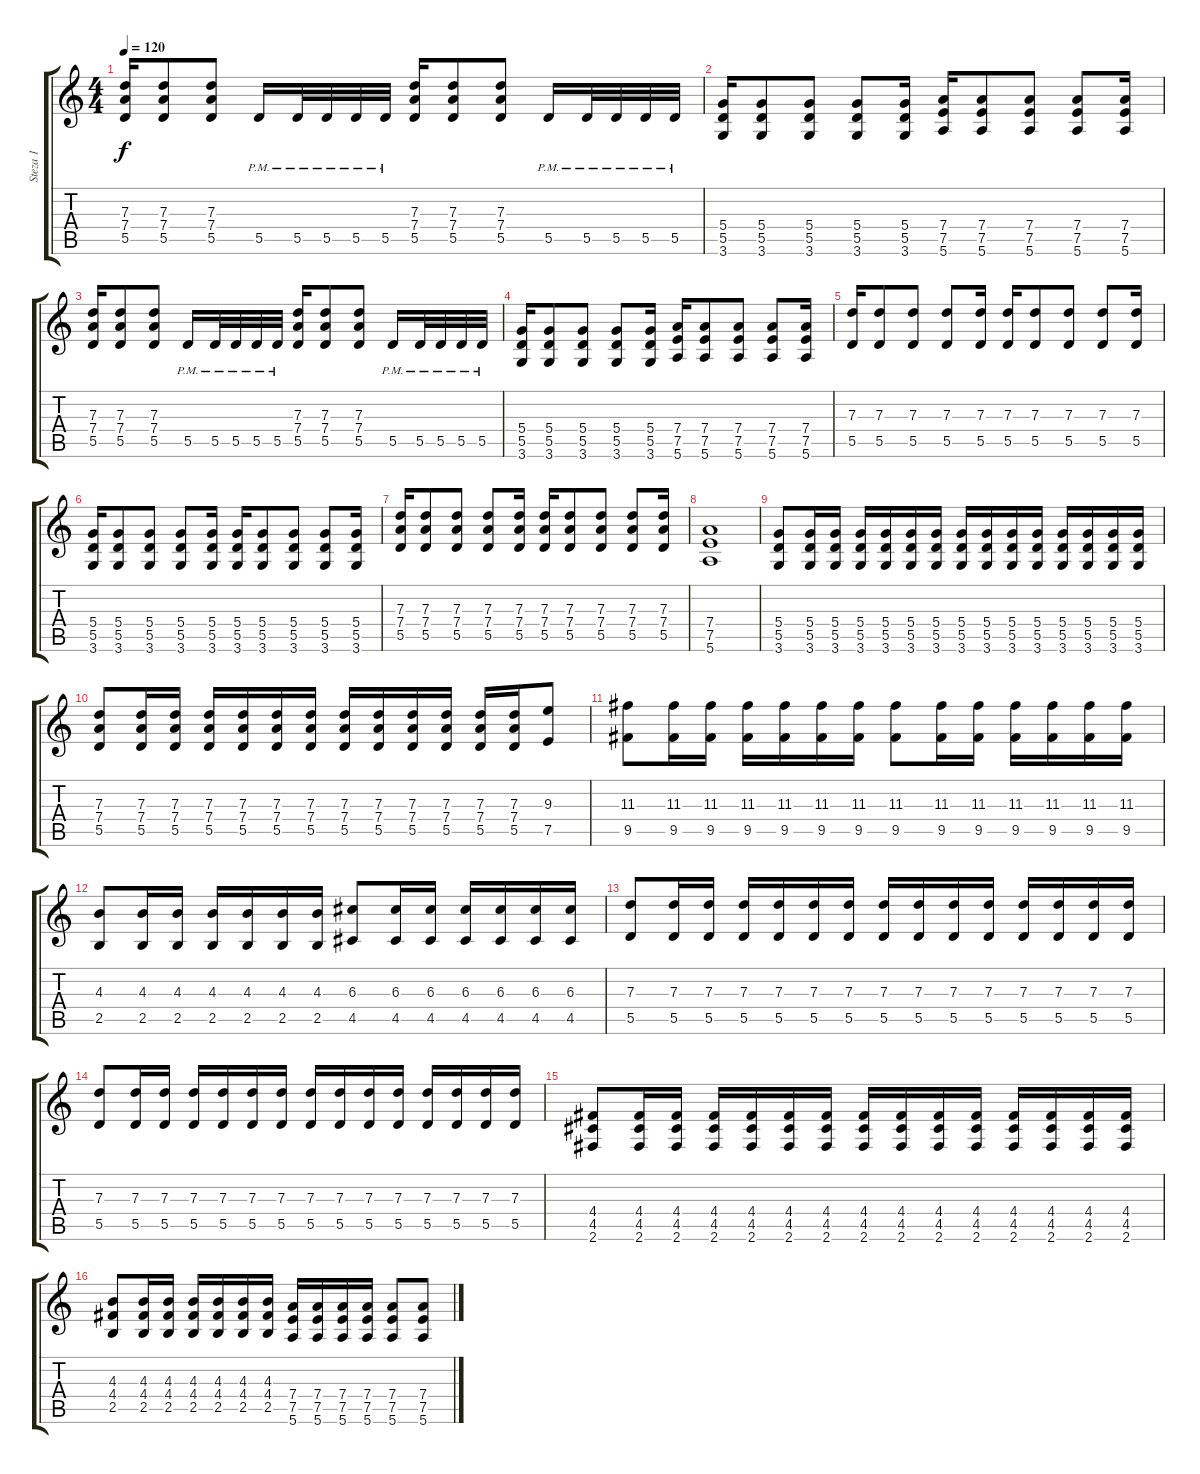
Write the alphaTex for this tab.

\track ("Steza 1" "Steza 1") {instrument distortionguitar}
\staff {score tabs}
\tuning (E4 B3 G3 D3 A2 E2) {hide}
\ts (4 4)
\tempo 120
\clef g2
\ks c
(7.3 7.4 5.5).16{dy f} (7.3 7.4 5.5).8 (7.3 7.4 5.5).8 5.5{pm}.16 5.5{pm}.32 5.5{pm}.32 5.5{pm}.32 5.5{pm}.32 (7.3 7.4 5.5).16 (7.3 7.4 5.5).8 (7.3 7.4 5.5).8 5.5{pm}.16 5.5{pm}.32 5.5{pm}.32 5.5{pm}.32 5.5{pm}.32 |
(5.4 5.5 3.6).16 (5.4 5.5 3.6).8 (5.4 5.5 3.6).8 (5.4 5.5 3.6).8 (5.4 5.5 3.6).16 (7.4 7.5 5.6).16 (7.4 7.5 5.6).8 (7.4 7.5 5.6).8 (7.4 7.5 5.6).8 (7.4 7.5 5.6).16 |
(7.3 7.4 5.5).16 (7.3 7.4 5.5).8 (7.3 7.4 5.5).8 5.5{pm}.16 5.5{pm}.32 5.5{pm}.32 5.5{pm}.32 5.5{pm}.32 (7.3 7.4 5.5).16 (7.3 7.4 5.5).8 (7.3 7.4 5.5).8 5.5{pm}.16 5.5{pm}.32 5.5{pm}.32 5.5{pm}.32 5.5{pm}.32 |
(5.4 5.5 3.6).16 (5.4 5.5 3.6).8 (5.4 5.5 3.6).8 (5.4 5.5 3.6).8 (5.4 5.5 3.6).16 (7.4 7.5 5.6).16 (7.4 7.5 5.6).8 (7.4 7.5 5.6).8 (7.4 7.5 5.6).8 (7.4 7.5 5.6).16 |
(7.3 5.5).16 (7.3 5.5).8 (7.3 5.5).8 (7.3 5.5).8 (7.3 5.5).16 (7.3 5.5).16 (7.3 5.5).8 (7.3 5.5).8 (7.3 5.5).8 (7.3 5.5).16 |
(5.4 5.5 3.6).16 (5.4 5.5 3.6).8 (5.4 5.5 3.6).8 (5.4 5.5 3.6).8 (5.4 5.5 3.6).16 (5.4 5.5 3.6).16 (5.4 5.5 3.6).8 (5.4 5.5 3.6).8 (5.4 5.5 3.6).8 (5.4 5.5 3.6).16 |
(7.3 7.4 5.5).16 (7.3 7.4 5.5).8 (7.3 7.4 5.5).8 (7.3 7.4 5.5).8 (7.3 7.4 5.5).16 (7.3 7.4 5.5).16 (7.3 7.4 5.5).8 (7.3 7.4 5.5).8 (7.3 7.4 5.5).8 (7.3 7.4 5.5).16 |
(7.4 7.5 5.6).1 |
(5.4 5.5 3.6).8 (5.4 5.5 3.6).16 (5.4 5.5 3.6).16 (5.4 5.5 3.6).16 (5.4 5.5 3.6).16 (5.4 5.5 3.6).16 (5.4 5.5 3.6).16 (5.4 5.5 3.6).16 (5.4 5.5 3.6).16 (5.4 5.5 3.6).16 (5.4 5.5 3.6).16 (5.4 5.5 3.6).16 (5.4 5.5 3.6).16 (5.4 5.5 3.6).16 (5.4 5.5 3.6).16 |
(7.3 7.4 5.5).8 (7.3 7.4 5.5).16 (7.3 7.4 5.5).16 (7.3 7.4 5.5).16 (7.3 7.4 5.5).16 (7.3 7.4 5.5).16 (7.3 7.4 5.5).16 (7.3 7.4 5.5).16 (7.3 7.4 5.5).16 (7.3 7.4 5.5).16 (7.3 7.4 5.5).16 (7.3 7.4 5.5).16 (7.3 7.4 5.5).16 (9.3 7.5).8 |
(11.3 9.5).8 (11.3 9.5).16 (11.3 9.5).16 (11.3 9.5).16 (11.3 9.5).16 (11.3 9.5).16 (11.3 9.5).16 (11.3 9.5).8 (11.3 9.5).16 (11.3 9.5).16 (11.3 9.5).16 (11.3 9.5).16 (11.3 9.5).16 (11.3 9.5).16 |
(4.3 2.5).8 (4.3 2.5).16 (4.3 2.5).16 (4.3 2.5).16 (4.3 2.5).16 (4.3 2.5).16 (4.3 2.5).16 (6.3 4.5).8 (6.3 4.5).16 (6.3 4.5).16 (6.3 4.5).16 (6.3 4.5).16 (6.3 4.5).16 (6.3 4.5).16 |
(7.3 5.5).8 (7.3 5.5).16 (7.3 5.5).16 (7.3 5.5).16 (7.3 5.5).16 (7.3 5.5).16 (7.3 5.5).16 (7.3 5.5).16 (7.3 5.5).16 (7.3 5.5).16 (7.3 5.5).16 (7.3 5.5).16 (7.3 5.5).16 (7.3 5.5).16 (7.3 5.5).16 |
(7.3 5.5).8 (7.3 5.5).16 (7.3 5.5).16 (7.3 5.5).16 (7.3 5.5).16 (7.3 5.5).16 (7.3 5.5).16 (7.3 5.5).16 (7.3 5.5).16 (7.3 5.5).16 (7.3 5.5).16 (7.3 5.5).16 (7.3 5.5).16 (7.3 5.5).16 (7.3 5.5).16 |
(4.4 4.5 2.6).8 (4.4 4.5 2.6).16 (4.4 4.5 2.6).16 (4.4 4.5 2.6).16 (4.4 4.5 2.6).16 (4.4 4.5 2.6).16 (4.4 4.5 2.6).16 (4.4 4.5 2.6).16 (4.4 4.5 2.6).16 (4.4 4.5 2.6).16 (4.4 4.5 2.6).16 (4.4 4.5 2.6).16 (4.4 4.5 2.6).16 (4.4 4.5 2.6).16 (4.4 4.5 2.6).16 |
(4.3 4.4 2.5).8 (4.3 4.4 2.5).16 (4.3 4.4 2.5).16 (4.3 4.4 2.5).16 (4.3 4.4 2.5).16 (4.3 4.4 2.5).16 (4.3 4.4 2.5).16 (7.4 7.5 5.6).16 (7.4 7.5 5.6).16 (7.4 7.5 5.6).16 (7.4 7.5 5.6).16 (7.4 7.5 5.6).8 (7.4 7.5 5.6).8
